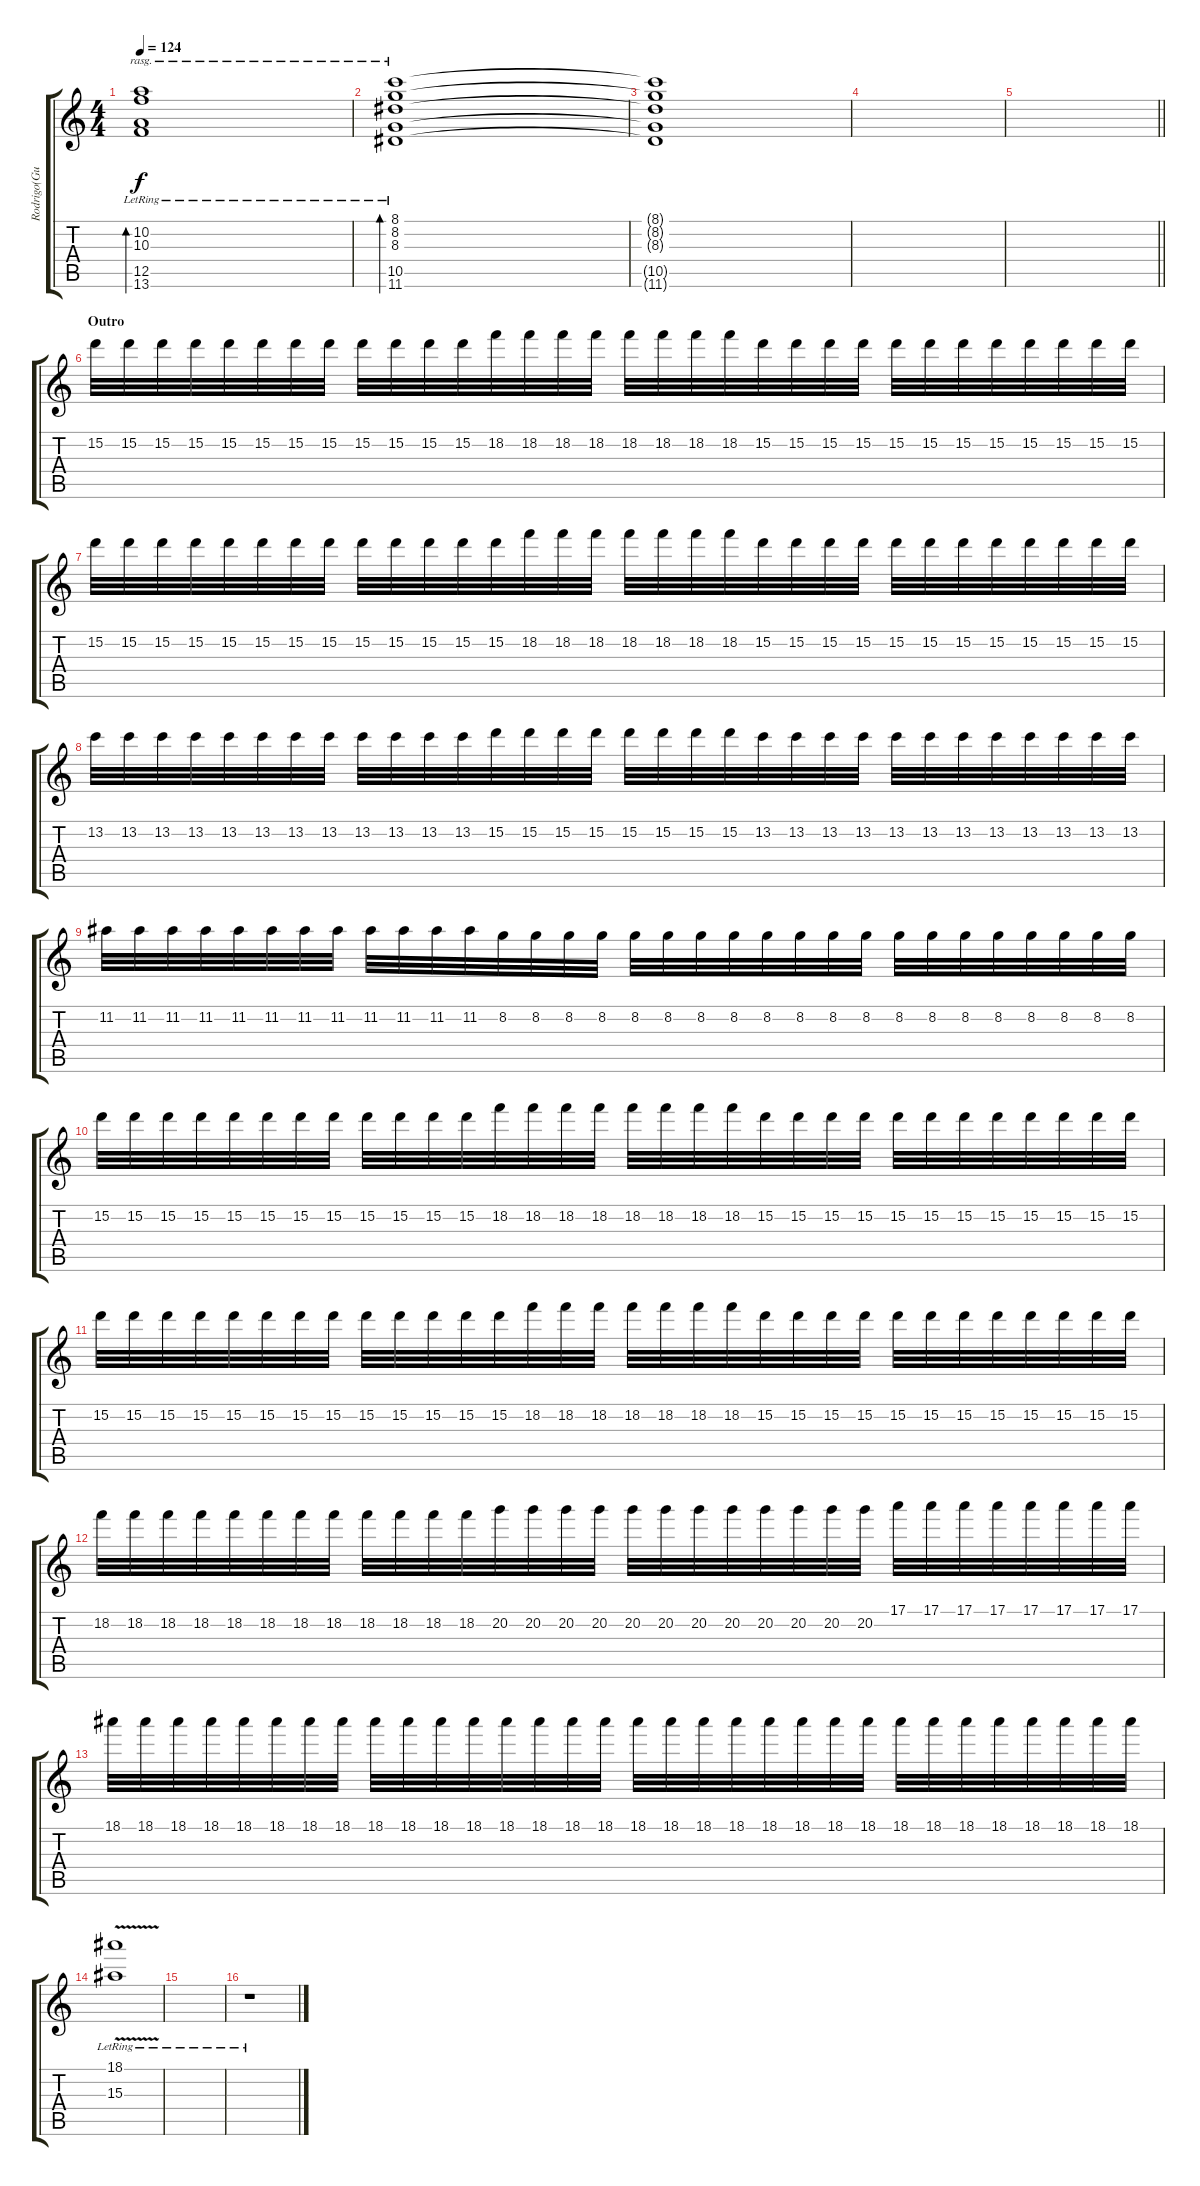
\track ("Rodrigo(Guitarra#1)" "Rodrigo(Gu") {instrument acousticguitarsteel}
\staff {score tabs}
\tuning (E4 B3 G3 D3 A2 E2) {hide}
\ts (4 4)
\tempo 124
\clef g2
\ks c
(10.2{lr} 10.3{lr} 12.5{lr} 13.6{lr}).1{bd 120 rasg ii dy f} |
(8.1 8.2{lr} 8.3{lr} 10.5{lr} 11.6{lr}).1{bd 120 rasg ii} |
(8.1{t} 8.2{t} 8.3{t} 10.5{t} 11.6{t}).1 |
|
\barLineRight lightlight
|
\section ("" "Outro")
15.2.32 15.2.32 15.2.32 15.2.32 15.2.32 15.2.32 15.2.32 15.2.32 15.2.32 15.2.32 15.2.32 15.2.32 18.2.32 18.2.32 18.2.32 18.2.32 18.2.32 18.2.32 18.2.32 18.2.32 15.2.32 15.2.32 15.2.32 15.2.32 15.2.32 15.2.32 15.2.32 15.2.32 15.2.32 15.2.32 15.2.32 15.2.32 |
15.2.32 15.2.32 15.2.32 15.2.32 15.2.32 15.2.32 15.2.32 15.2.32 15.2.32 15.2.32 15.2.32 15.2.32 15.2.32 18.2.32 18.2.32 18.2.32 18.2.32 18.2.32 18.2.32 18.2.32 15.2.32 15.2.32 15.2.32 15.2.32 15.2.32 15.2.32 15.2.32 15.2.32 15.2.32 15.2.32 15.2.32 15.2.32 |
13.2.32 13.2.32 13.2.32 13.2.32 13.2.32 13.2.32 13.2.32 13.2.32 13.2.32 13.2.32 13.2.32 13.2.32 15.2.32 15.2.32 15.2.32 15.2.32 15.2.32 15.2.32 15.2.32 15.2.32 13.2.32 13.2.32 13.2.32 13.2.32 13.2.32 13.2.32 13.2.32 13.2.32 13.2.32 13.2.32 13.2.32 13.2.32 |
11.2.32 11.2.32 11.2.32 11.2.32 11.2.32 11.2.32 11.2.32 11.2.32 11.2.32 11.2.32 11.2.32 11.2.32 8.2.32 8.2.32 8.2.32 8.2.32 8.2.32 8.2.32 8.2.32 8.2.32 8.2.32 8.2.32 8.2.32 8.2.32 8.2.32 8.2.32 8.2.32 8.2.32 8.2.32 8.2.32 8.2.32 8.2.32 |
15.2.32 15.2.32 15.2.32 15.2.32 15.2.32 15.2.32 15.2.32 15.2.32 15.2.32 15.2.32 15.2.32 15.2.32 18.2.32 18.2.32 18.2.32 18.2.32 18.2.32 18.2.32 18.2.32 18.2.32 15.2.32 15.2.32 15.2.32 15.2.32 15.2.32 15.2.32 15.2.32 15.2.32 15.2.32 15.2.32 15.2.32 15.2.32 |
15.2.32 15.2.32 15.2.32 15.2.32 15.2.32 15.2.32 15.2.32 15.2.32 15.2.32 15.2.32 15.2.32 15.2.32 15.2.32 18.2.32 18.2.32 18.2.32 18.2.32 18.2.32 18.2.32 18.2.32 15.2.32 15.2.32 15.2.32 15.2.32 15.2.32 15.2.32 15.2.32 15.2.32 15.2.32 15.2.32 15.2.32 15.2.32 |
18.2.32 18.2.32 18.2.32 18.2.32 18.2.32 18.2.32 18.2.32 18.2.32 18.2.32 18.2.32 18.2.32 18.2.32 20.2.32 20.2.32 20.2.32 20.2.32 20.2.32 20.2.32 20.2.32 20.2.32 20.2.32 20.2.32 20.2.32 20.2.32 17.1.32 17.1.32 17.1.32 17.1.32 17.1.32 17.1.32 17.1.32 17.1.32 |
18.1.32 18.1.32 18.1.32 18.1.32 18.1.32 18.1.32 18.1.32 18.1.32 18.1.32 18.1.32 18.1.32 18.1.32 18.1.32 18.1.32 18.1.32 18.1.32 18.1.32 18.1.32 18.1.32 18.1.32 18.1.32 18.1.32 18.1.32 18.1.32 18.1.32 18.1.32 18.1.32 18.1.32 18.1.32 18.1.32 18.1.32 18.1.32 |
(18.1{v lr} 15.3{v lr}).1{volume 3} |
|
r.1
